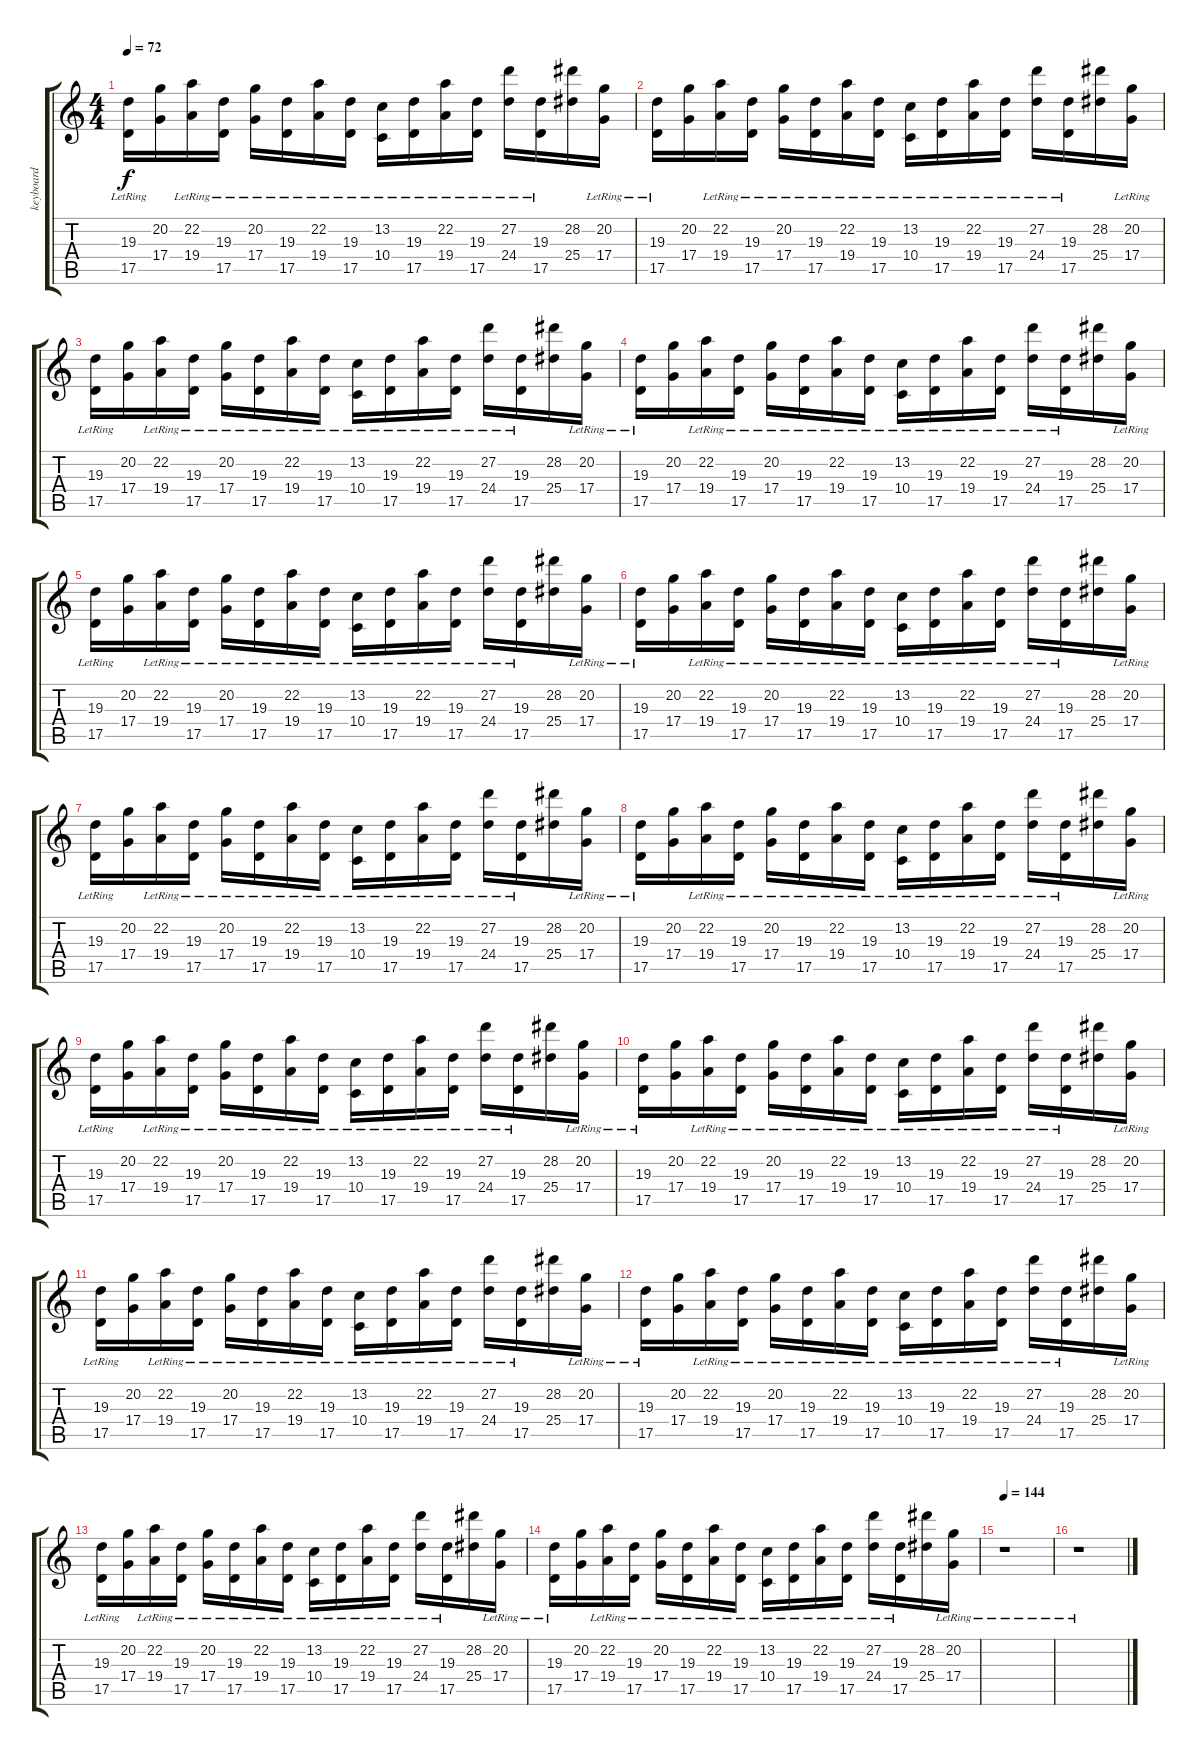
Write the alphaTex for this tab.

\track ("keyboard" "keyboard") {instrument pad4choir}
\staff {score tabs}
\tuning (E4 B3 G3 D3 A2 E2) {hide}
\ts (4 4)
\tempo 72
\clef g2
\ks c
(19.3{lr} 17.5{lr}).16{dy f instrument pad4choir} (20.2 17.4).16 (22.2{lr} 19.4{lr}).16 (19.3{lr} 17.5{lr}).16 (20.2{lr} 17.4{lr}).16 (19.3{lr} 17.5{lr}).16 (22.2{lr} 19.4{lr}).16 (19.3{lr} 17.5{lr}).16 (13.2{lr} 10.4{lr}).16 (19.3{lr} 17.5{lr}).16 (22.2{lr} 19.4{lr}).16 (19.3{lr} 17.5{lr}).16 (27.2{lr} 24.4{lr}).16 (19.3{lr} 17.5{lr}).16 (28.2 25.4).16 (20.2{lr} 17.4).16 |
(19.3{lr} 17.5{lr}).16 (20.2 17.4).16 (22.2{lr} 19.4{lr}).16 (19.3{lr} 17.5{lr}).16 (20.2{lr} 17.4{lr}).16 (19.3{lr} 17.5{lr}).16 (22.2{lr} 19.4{lr}).16 (19.3{lr} 17.5{lr}).16 (13.2{lr} 10.4{lr}).16 (19.3{lr} 17.5{lr}).16 (22.2{lr} 19.4{lr}).16 (19.3{lr} 17.5{lr}).16 (27.2{lr} 24.4{lr}).16 (19.3{lr} 17.5{lr}).16 (28.2 25.4).16 (20.2{lr} 17.4).16 |
(19.3{lr} 17.5{lr}).16 (20.2 17.4).16 (22.2{lr} 19.4{lr}).16 (19.3{lr} 17.5{lr}).16 (20.2{lr} 17.4{lr}).16 (19.3{lr} 17.5{lr}).16 (22.2{lr} 19.4{lr}).16 (19.3{lr} 17.5{lr}).16 (13.2{lr} 10.4{lr}).16 (19.3{lr} 17.5{lr}).16 (22.2{lr} 19.4{lr}).16 (19.3{lr} 17.5{lr}).16 (27.2{lr} 24.4{lr}).16 (19.3{lr} 17.5{lr}).16 (28.2 25.4).16 (20.2{lr} 17.4).16 |
(19.3{lr} 17.5{lr}).16 (20.2 17.4).16 (22.2{lr} 19.4{lr}).16 (19.3{lr} 17.5{lr}).16 (20.2{lr} 17.4{lr}).16 (19.3{lr} 17.5{lr}).16 (22.2{lr} 19.4{lr}).16 (19.3{lr} 17.5{lr}).16 (13.2{lr} 10.4{lr}).16 (19.3{lr} 17.5{lr}).16 (22.2{lr} 19.4{lr}).16 (19.3{lr} 17.5{lr}).16 (27.2{lr} 24.4{lr}).16 (19.3{lr} 17.5{lr}).16 (28.2 25.4).16 (20.2{lr} 17.4).16 |
(19.3{lr} 17.5{lr}).16 (20.2 17.4).16 (22.2{lr} 19.4{lr}).16 (19.3{lr} 17.5{lr}).16 (20.2{lr} 17.4{lr}).16 (19.3{lr} 17.5{lr}).16 (22.2{lr} 19.4{lr}).16 (19.3{lr} 17.5{lr}).16 (13.2{lr} 10.4{lr}).16 (19.3{lr} 17.5{lr}).16 (22.2{lr} 19.4{lr}).16 (19.3{lr} 17.5{lr}).16 (27.2{lr} 24.4{lr}).16 (19.3{lr} 17.5{lr}).16 (28.2 25.4).16 (20.2{lr} 17.4).16 |
(19.3{lr} 17.5{lr}).16 (20.2 17.4).16 (22.2{lr} 19.4{lr}).16 (19.3{lr} 17.5{lr}).16 (20.2{lr} 17.4{lr}).16 (19.3{lr} 17.5{lr}).16 (22.2{lr} 19.4{lr}).16 (19.3{lr} 17.5{lr}).16 (13.2{lr} 10.4{lr}).16 (19.3{lr} 17.5{lr}).16 (22.2{lr} 19.4{lr}).16 (19.3{lr} 17.5{lr}).16 (27.2{lr} 24.4{lr}).16 (19.3{lr} 17.5{lr}).16 (28.2 25.4).16 (20.2{lr} 17.4).16 |
(19.3{lr} 17.5{lr}).16 (20.2 17.4).16 (22.2{lr} 19.4{lr}).16 (19.3{lr} 17.5{lr}).16 (20.2{lr} 17.4{lr}).16 (19.3{lr} 17.5{lr}).16 (22.2{lr} 19.4{lr}).16 (19.3{lr} 17.5{lr}).16 (13.2{lr} 10.4{lr}).16 (19.3{lr} 17.5{lr}).16 (22.2{lr} 19.4{lr}).16 (19.3{lr} 17.5{lr}).16 (27.2{lr} 24.4{lr}).16 (19.3{lr} 17.5{lr}).16 (28.2 25.4).16 (20.2{lr} 17.4).16 |
(19.3{lr} 17.5{lr}).16 (20.2 17.4).16 (22.2{lr} 19.4{lr}).16 (19.3{lr} 17.5{lr}).16 (20.2{lr} 17.4{lr}).16 (19.3{lr} 17.5{lr}).16 (22.2{lr} 19.4{lr}).16 (19.3{lr} 17.5{lr}).16 (13.2{lr} 10.4{lr}).16 (19.3{lr} 17.5{lr}).16 (22.2{lr} 19.4{lr}).16 (19.3{lr} 17.5{lr}).16 (27.2{lr} 24.4{lr}).16 (19.3{lr} 17.5{lr}).16 (28.2 25.4).16 (20.2{lr} 17.4).16 |
(19.3{lr} 17.5{lr}).16 (20.2 17.4).16 (22.2{lr} 19.4{lr}).16 (19.3{lr} 17.5{lr}).16 (20.2{lr} 17.4{lr}).16 (19.3{lr} 17.5{lr}).16 (22.2{lr} 19.4{lr}).16 (19.3{lr} 17.5{lr}).16 (13.2{lr} 10.4{lr}).16 (19.3{lr} 17.5{lr}).16 (22.2{lr} 19.4{lr}).16 (19.3{lr} 17.5{lr}).16 (27.2{lr} 24.4{lr}).16 (19.3{lr} 17.5{lr}).16 (28.2 25.4).16 (20.2{lr} 17.4).16 |
(19.3{lr} 17.5{lr}).16 (20.2 17.4).16 (22.2{lr} 19.4{lr}).16 (19.3{lr} 17.5{lr}).16 (20.2{lr} 17.4{lr}).16 (19.3{lr} 17.5{lr}).16 (22.2{lr} 19.4{lr}).16 (19.3{lr} 17.5{lr}).16 (13.2{lr} 10.4{lr}).16 (19.3{lr} 17.5{lr}).16 (22.2{lr} 19.4{lr}).16 (19.3{lr} 17.5{lr}).16 (27.2{lr} 24.4{lr}).16 (19.3{lr} 17.5{lr}).16 (28.2 25.4).16 (20.2{lr} 17.4).16 |
(19.3{lr} 17.5{lr}).16 (20.2 17.4).16 (22.2{lr} 19.4{lr}).16 (19.3{lr} 17.5{lr}).16 (20.2{lr} 17.4{lr}).16 (19.3{lr} 17.5{lr}).16 (22.2{lr} 19.4{lr}).16 (19.3{lr} 17.5{lr}).16 (13.2{lr} 10.4{lr}).16 (19.3{lr} 17.5{lr}).16 (22.2{lr} 19.4{lr}).16 (19.3{lr} 17.5{lr}).16 (27.2{lr} 24.4{lr}).16 (19.3{lr} 17.5{lr}).16 (28.2 25.4).16 (20.2{lr} 17.4).16 |
(19.3{lr} 17.5{lr}).16 (20.2 17.4).16 (22.2{lr} 19.4{lr}).16 (19.3{lr} 17.5{lr}).16 (20.2{lr} 17.4{lr}).16 (19.3{lr} 17.5{lr}).16 (22.2{lr} 19.4{lr}).16 (19.3{lr} 17.5{lr}).16 (13.2{lr} 10.4{lr}).16 (19.3{lr} 17.5{lr}).16 (22.2{lr} 19.4{lr}).16 (19.3{lr} 17.5{lr}).16 (27.2{lr} 24.4{lr}).16 (19.3{lr} 17.5{lr}).16 (28.2 25.4).16 (20.2{lr} 17.4).16 |
(19.3{lr} 17.5{lr}).16 (20.2 17.4).16 (22.2{lr} 19.4{lr}).16 (19.3{lr} 17.5{lr}).16 (20.2{lr} 17.4{lr}).16 (19.3{lr} 17.5{lr}).16 (22.2{lr} 19.4{lr}).16 (19.3{lr} 17.5{lr}).16 (13.2{lr} 10.4{lr}).16 (19.3{lr} 17.5{lr}).16 (22.2{lr} 19.4{lr}).16 (19.3{lr} 17.5{lr}).16 (27.2{lr} 24.4{lr}).16 (19.3{lr} 17.5{lr}).16 (28.2 25.4).16 (20.2{lr} 17.4).16 |
(19.3{lr} 17.5{lr}).16 (20.2 17.4).16 (22.2{lr} 19.4{lr}).16 (19.3{lr} 17.5{lr}).16 (20.2{lr} 17.4{lr}).16 (19.3{lr} 17.5{lr}).16 (22.2{lr} 19.4{lr}).16 (19.3{lr} 17.5{lr}).16 (13.2{lr} 10.4{lr}).16 (19.3{lr} 17.5{lr}).16 (22.2{lr} 19.4{lr}).16 (19.3{lr} 17.5{lr}).16 (27.2{lr} 24.4{lr}).16 (19.3{lr} 17.5{lr}).16 (28.2 25.4).16 (20.2{lr} 17.4).16 |
\tempo 144
r.1 |
r.1
